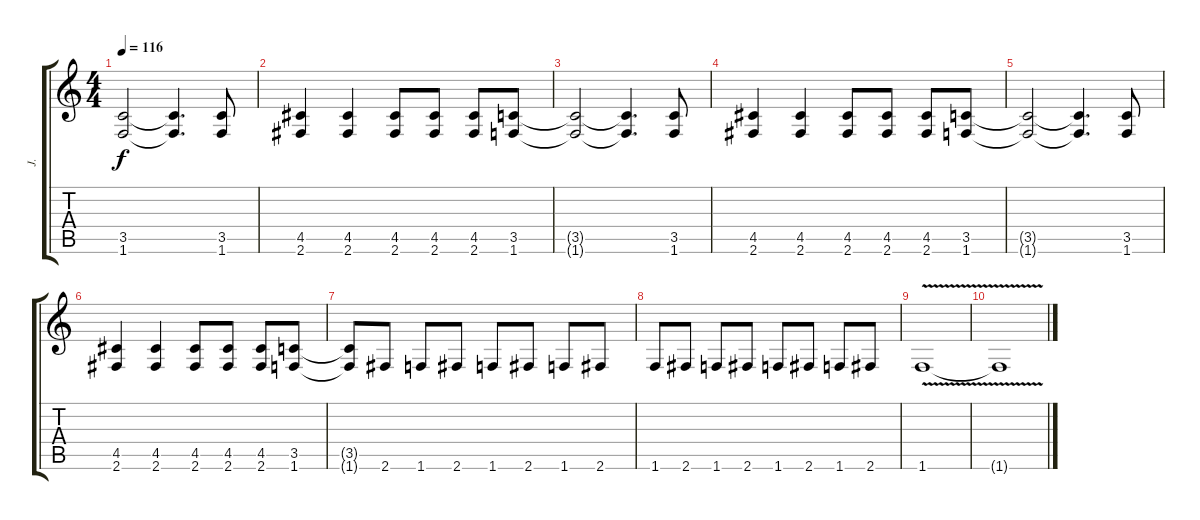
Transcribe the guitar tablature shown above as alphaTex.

\track ("J." "J.") {instrument distortionguitar}
\staff {score tabs}
\tuning (E4 B3 G3 D3 A2 E2) {hide}
\ts (4 4)
\tempo 116
\clef g2
\ks c
(3.5{t} 1.6{t}).2{dy f} (3.5{t} 1.6{t}).4{d} (3.5 1.6).8 |
(4.5 2.6).4 (4.5 2.6).4 (4.5 2.6).8 (4.5 2.6).8 (4.5 2.6).8 (3.5 1.6).8 |
(3.5{t} 1.6{t}).2 (3.5{t} 1.6{t}).4{d} (3.5 1.6).8 |
(4.5 2.6).4 (4.5 2.6).4 (4.5 2.6).8 (4.5 2.6).8 (4.5 2.6).8 (3.5 1.6).8 |
(3.5{t} 1.6{t}).2 (3.5{t} 1.6{t}).4{d} (3.5 1.6).8 |
(4.5 2.6).4 (4.5 2.6).4 (4.5 2.6).8 (4.5 2.6).8 (4.5 2.6).8 (3.5 1.6).8 |
(3.5{t} 1.6{t}).8 2.6.8 1.6.8 2.6.8 1.6.8 2.6.8 1.6.8 2.6.8 |
1.6.8 2.6.8 1.6.8 2.6.8 1.6.8 2.6.8 1.6.8 2.6.8 |
1.6{v}.1 |
1.6{t}.1
